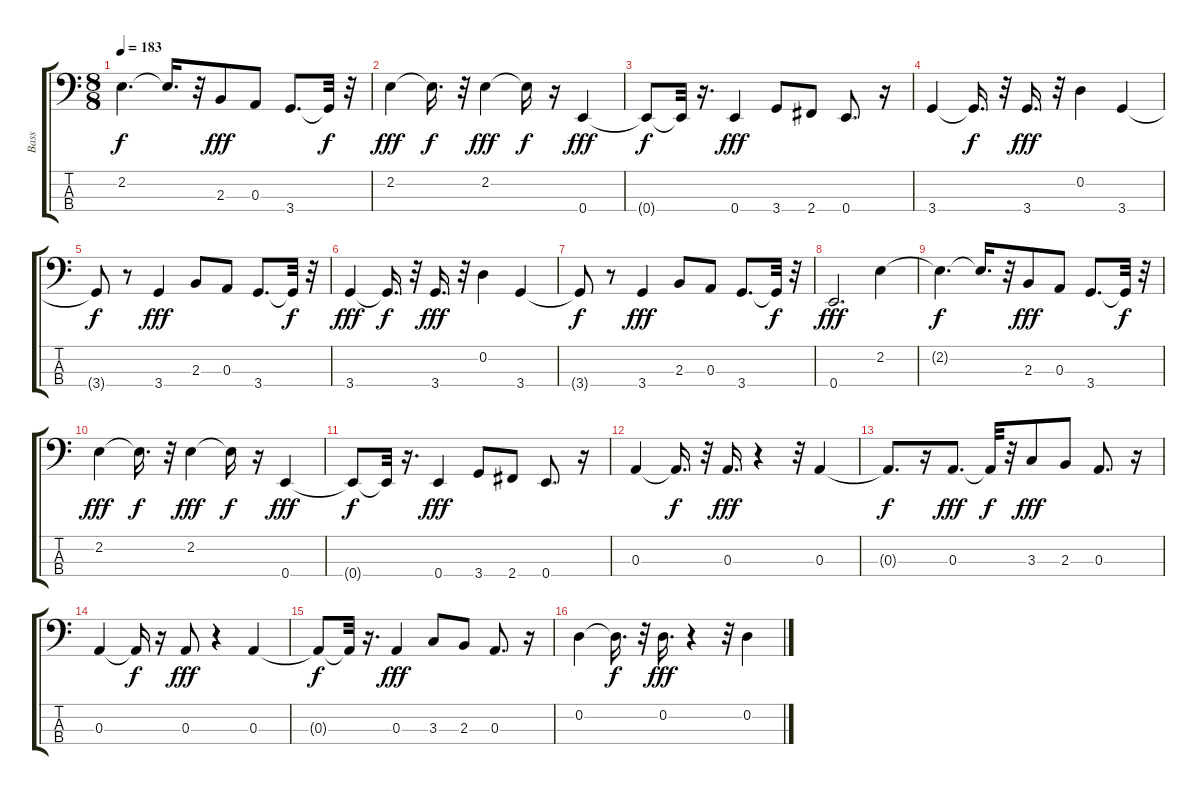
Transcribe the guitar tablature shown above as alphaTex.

\track ("Bass" "Bass") {instrument fretlessbass}
\staff {score tabs}
\tuning (G2 D2 A1 E1) {hide}
\ts (8 8)
\tempo 183
\clef f4
\ks c
2.2{t}.4{d dy f} 2.2{t}.16{d} r.32 2.3.8{dy fff} 0.3.8 3.4.8{d} 3.4{t}.32{dy f} r.32 |
2.2.4{dy fff} 2.2{t}.16{d dy f} r.32 2.2.4{dy fff} 2.2{t}.16{dy f} r.16 0.4.4{dy fff} |
0.4{t}.8{dy f} 0.4{t}.32 r.16{d} 0.4.4{dy fff} 3.4.8 2.4.8 0.4.8{d} r.16 |
3.4.4 3.4{t}.16{d dy f} r.32 3.4.16{d dy fff} r.32 0.2.4 3.4.4 |
3.4{t}.8{dy f} r.8 3.4.4{dy fff} 2.3.8 0.3.8 3.4.8{d} 3.4{t}.32{dy f} r.32 |
3.4.4{dy fff} 3.4{t}.16{d dy f} r.32 3.4.16{d dy fff} r.32 0.2.4 3.4.4 |
3.4{t}.8{dy f} r.8 3.4.4{dy fff} 2.3.8 0.3.8 3.4.8{d} 3.4{t}.32{dy f} r.32 |
0.4.2{d dy fff} 2.2.4 |
2.2{t}.4{d dy f} 2.2{t}.16{d} r.32 2.3.8{dy fff} 0.3.8 3.4.8{d} 3.4{t}.32{dy f} r.32 |
2.2.4{dy fff} 2.2{t}.16{d dy f} r.32 2.2.4{dy fff} 2.2{t}.16{dy f} r.16 0.4.4{dy fff} |
0.4{t}.8{dy f} 0.4{t}.32 r.16{d} 0.4.4{dy fff} 3.4.8 2.4.8 0.4.8{d} r.16 |
0.3.4 0.3{t}.16{d dy f} r.32 0.3.16{d dy fff} r.4 r.32 0.3.4 |
0.3{t}.8{d dy f} r.16 0.3.8{d dy fff} 0.3{t}.32{dy f} r.32 3.3.8{dy fff} 2.3.8 0.3.8{d} r.16 |
0.3.4 0.3{t}.16{dy f} r.16 0.3.8{dy fff} r.4 0.3.4 |
0.3{t}.8{dy f} 0.3{t}.32 r.16{d} 0.3.4{dy fff} 3.3.8 2.3.8 0.3.8{d} r.16 |
0.2.4 0.2{t}.16{d dy f} r.32 0.2.16{d dy fff} r.4 r.32 0.2.4
